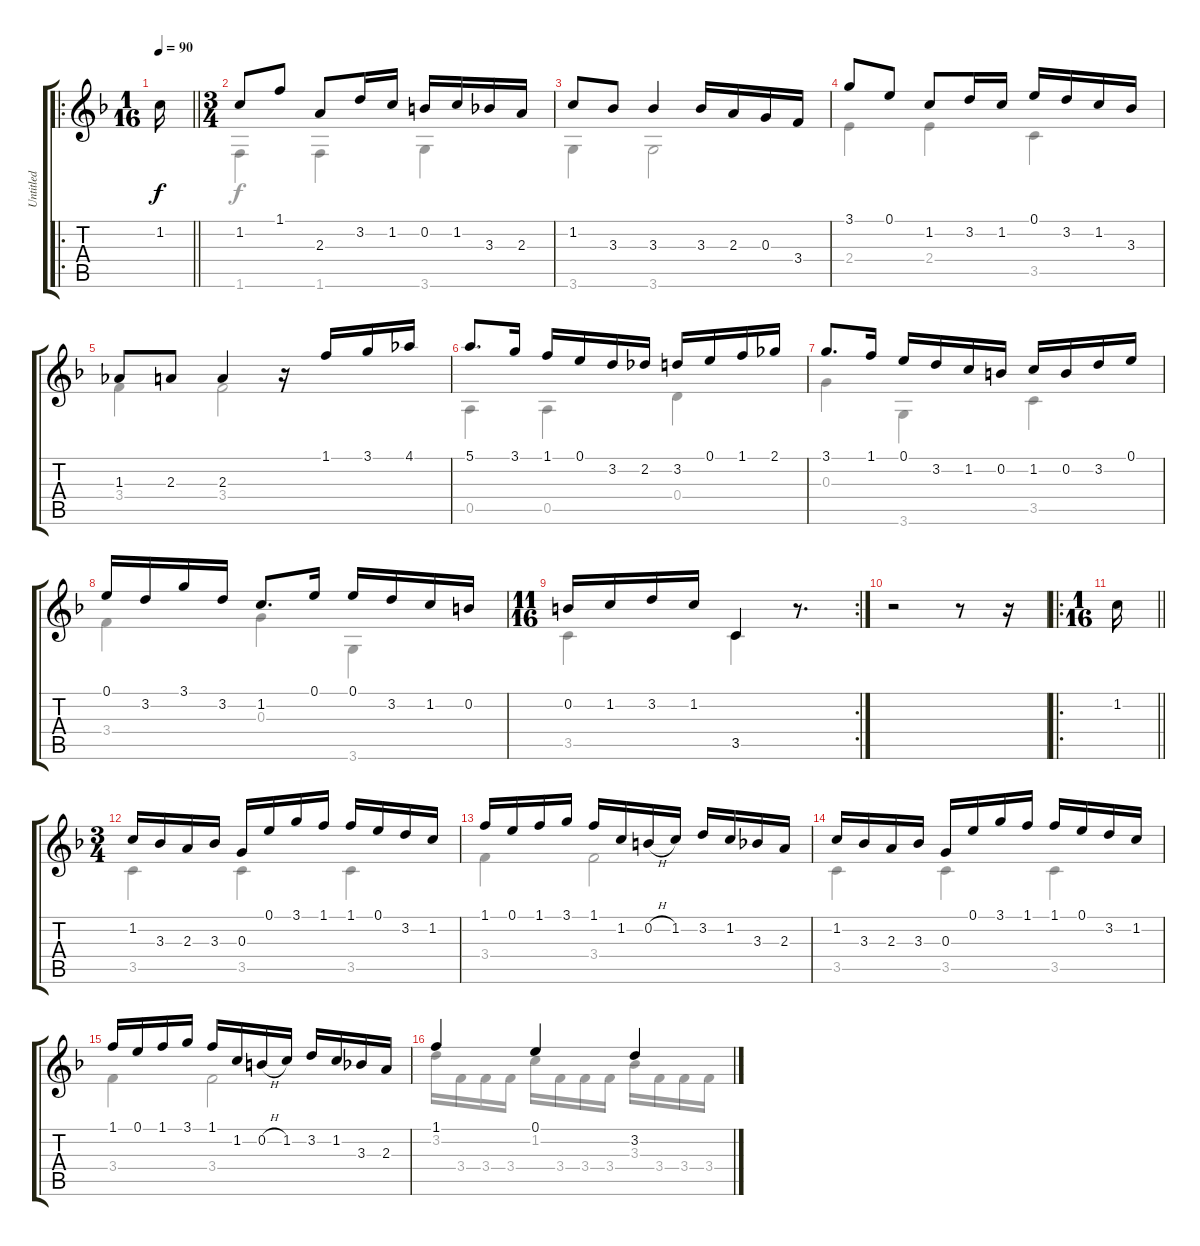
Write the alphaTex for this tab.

\track ("Untitled" "Untitled") {instrument acousticguitarnylon}
\staff {score tabs}
\tuning (E4 B3 G3 D3 A2 E2) {hide}
\voice
\ro
\ts (1 16)
\tempo 90
\clef g2
\barLineRight lightlight
\ks f
1.2.16{dy f instrument acousticguitarnylon} |
\ts (3 4)
1.2.8 1.1.8 2.3.8 3.2.16 1.2.16 0.2.16 1.2.16 3.3.16 2.3.16 |
1.2.8 3.3.8 3.3.4 3.3.16 2.3.16 0.3.16 3.4.16 |
3.1.8 0.1.8 1.2.8 3.2.16 1.2.16 0.1.16 3.2.16 1.2.16 3.3.16 |
1.3.8 2.3.8 2.3.4 r.16 1.1.16 3.1.16 4.1.16 |
5.1.8{d} 3.1.16 1.1.16 0.1.16 3.2.16 2.2.16 3.2.16 0.1.16 1.1.16 2.1.16 |
3.1.8{d} 1.1.16 0.1.16 3.2.16 1.2.16 0.2.16 1.2.16 0.2.16 3.2.16 0.1.16 |
0.1.16 3.2.16 3.1.16 3.2.16 1.2.8{d} 0.1.16 0.1.16 3.2.16 1.2.16 0.2.16 |
\rc 2
\ts (11 16)
0.2.16 1.2.16 3.2.16 1.2.16 3.5.4 r.8{d} |
r.2 r.8 r.16 |
\ro
\ts (1 16)
\barLineRight lightlight
1.2.16 |
\ts (3 4)
1.2.16 3.3.16 2.3.16 3.3.16 0.3.16 0.1.16 3.1.16 1.1.16 1.1.16 0.1.16 3.2.16 1.2.16 |
1.1.16 0.1.16 1.1.16 3.1.16 1.1.16 1.2.16 0.2{h}.16 1.2.16 3.2.16 1.2.16 3.3.16 2.3.16 |
1.2.16 3.3.16 2.3.16 3.3.16 0.3.16 0.1.16 3.1.16 1.1.16 1.1.16 0.1.16 3.2.16 1.2.16 |
1.1.16 0.1.16 1.1.16 3.1.16 1.1.16 1.2.16 0.2{h}.16 1.2.16 3.2.16 1.2.16 3.3.16 2.3.16 |
1.1.4 0.1.4 3.2.4
\voice
\clef g2
\ottava regular
\simile none
\barLineRight lightlight
\ks f
|
1.6.4 1.6.4 3.6.4 |
3.6.4 3.6.2 |
2.4.4 2.4.4 3.5.4 |
3.4.4 3.4.2 |
0.5.4 0.5.4 0.4.4 |
0.3.4 3.6.4 3.5.4 |
3.4.4 0.3.4 3.6.4 |
3.5.4 3.5.4 r.8{d} |
|
\barLineRight lightlight
|
3.5.4 3.5.4 3.5.4 |
3.4.4 3.4.2 |
3.5.4 3.5.4 3.5.4 |
3.4.4 3.4.2 |
3.2.16 3.4.16 3.4.16 3.4.16 1.2.16 3.4.16 3.4.16 3.4.16 3.3.16 3.4.16 3.4.16 3.4.16
